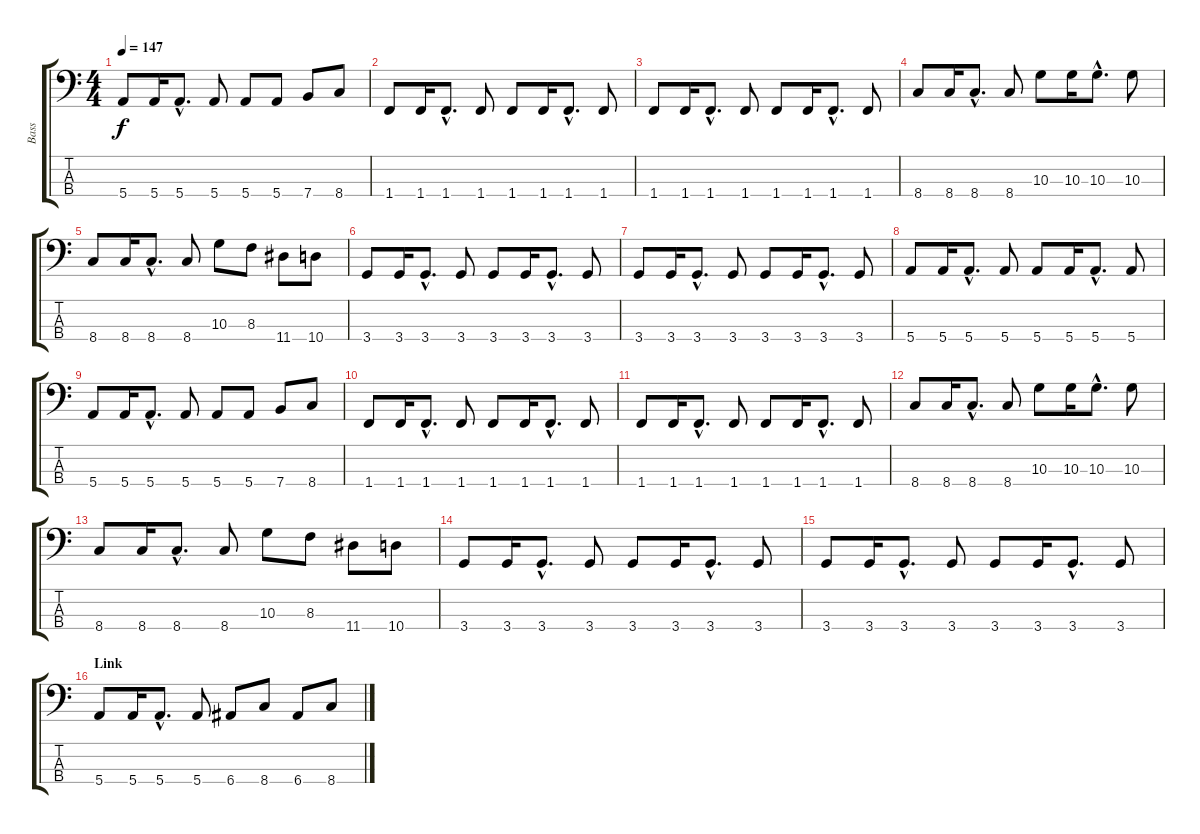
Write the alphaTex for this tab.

\track ("Bass" "Bass") {instrument electricbasspick}
\staff {score tabs}
\tuning (G2 D2 A1 E1) {hide}
\ts (4 4)
\tempo 147
\clef f4
\ks c
5.4.8{dy f} 5.4.16 5.4{hac}.8{d} 5.4.8 5.4.8 5.4.8 7.4.8 8.4.8 |
1.4.8 1.4.16 1.4{hac}.8{d} 1.4.8 1.4.8 1.4.16 1.4{hac}.8{d} 1.4.8 |
1.4.8 1.4.16 1.4{hac}.8{d} 1.4.8 1.4.8 1.4.16 1.4{hac}.8{d} 1.4.8 |
8.4.8 8.4.16 8.4{hac}.8{d} 8.4.8 10.3.8 10.3.16 10.3{hac}.8{d} 10.3.8 |
8.4.8 8.4.16 8.4{hac}.8{d} 8.4.8 10.3.8 8.3.8 11.4.8 10.4.8 |
3.4.8 3.4.16 3.4{hac}.8{d} 3.4.8 3.4.8 3.4.16 3.4{hac}.8{d} 3.4.8 |
3.4.8 3.4.16 3.4{hac}.8{d} 3.4.8 3.4.8 3.4.16 3.4{hac}.8{d} 3.4.8 |
5.4.8 5.4.16 5.4{hac}.8{d} 5.4.8 5.4.8 5.4.16 5.4{hac}.8{d} 5.4.8 |
5.4.8 5.4.16 5.4{hac}.8{d} 5.4.8 5.4.8 5.4.8 7.4.8 8.4.8 |
1.4.8 1.4.16 1.4{hac}.8{d} 1.4.8 1.4.8 1.4.16 1.4{hac}.8{d} 1.4.8 |
1.4.8 1.4.16 1.4{hac}.8{d} 1.4.8 1.4.8 1.4.16 1.4{hac}.8{d} 1.4.8 |
8.4.8 8.4.16 8.4{hac}.8{d} 8.4.8 10.3.8 10.3.16 10.3{hac}.8{d} 10.3.8 |
8.4.8 8.4.16 8.4{hac}.8{d} 8.4.8 10.3.8 8.3.8 11.4.8 10.4.8 |
3.4.8 3.4.16 3.4{hac}.8{d} 3.4.8 3.4.8 3.4.16 3.4{hac}.8{d} 3.4.8 |
3.4.8 3.4.16 3.4{hac}.8{d} 3.4.8 3.4.8 3.4.16 3.4{hac}.8{d} 3.4.8 |
\section ("" "Link")
5.4.8 5.4.16 5.4{hac}.8{d} 5.4.8 6.4.8 8.4.8 6.4.8 8.4.8
